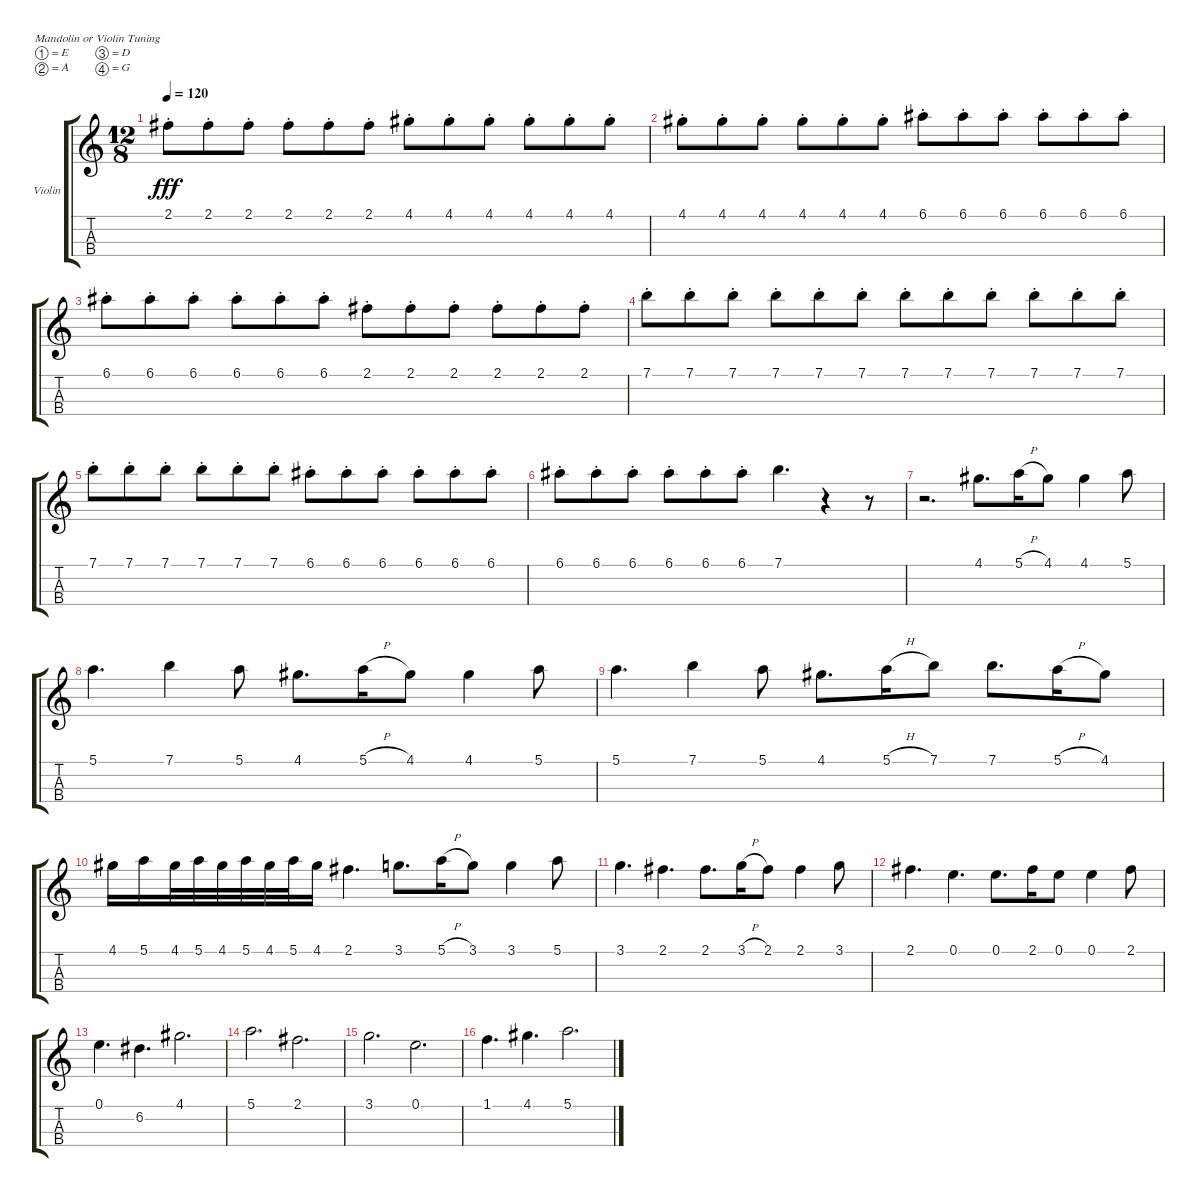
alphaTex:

\defaultSystemsLayout 4
\bracketExtendMode groupsimilarinstruments
\firstSystemTrackNameOrientation horizontal
\otherSystemsTrackNameOrientation horizontal
\track ("Violin" "Violin") {instrument violin}
\staff {score tabs}
\tuning (E5 A4 D4 G3)
\ts (12 8)
\tempo 120
\clef g2
\ks c
2.1{st}.8{dy fff} 2.1{st}.8 2.1{st}.8 2.1{st}.8 2.1{st}.8 2.1{st}.8 4.1{st}.8 4.1{st}.8 4.1{st}.8 4.1{st}.8 4.1{st}.8 4.1{st}.8 |
4.1{st}.8 4.1{st}.8 4.1{st}.8 4.1{st}.8 4.1{st}.8 4.1{st}.8 6.1{st}.8 6.1{st}.8 6.1{st}.8 6.1{st}.8 6.1{st}.8 6.1{st}.8 |
6.1{st}.8 6.1{st}.8 6.1{st}.8 6.1{st}.8 6.1{st}.8 6.1{st}.8 2.1{st}.8 2.1{st}.8 2.1{st}.8 2.1{st}.8 2.1{st}.8 2.1{st}.8 |
7.1{st}.8 7.1{st}.8 7.1{st}.8 7.1{st}.8 7.1{st}.8 7.1{st}.8 7.1{st}.8 7.1{st}.8 7.1{st}.8 7.1{st}.8 7.1{st}.8 7.1{st}.8 |
7.1{st}.8 7.1{st}.8 7.1{st}.8 7.1{st}.8 7.1{st}.8 7.1{st}.8 6.1{st}.8 6.1{st}.8 6.1{st}.8 6.1{st}.8 6.1{st}.8 6.1{st}.8 |
6.1{st}.8 6.1{st}.8 6.1{st}.8 6.1{st}.8 6.1{st}.8 6.1{st}.8 7.1.4{d} r.4 r.8 |
r.2{d} 4.1.8{d} 5.1{h}.16 4.1.8 4.1.4 5.1.8 |
5.1.4{d} 7.1.4 5.1.8 4.1.8{d} 5.1{h}.16 4.1.8 4.1.4 5.1.8 |
5.1.4{d} 7.1.4 5.1.8 4.1.8{d} 5.1{h}.16 7.1.8 7.1.8{d} 5.1{h}.16 4.1.8 |
4.1.16 5.1.16 4.1.32 5.1.32 4.1.32 5.1.32 4.1.32 5.1.32 4.1.16 2.1.4{d} 3.1.8{d} 5.1{h}.16 3.1.8 3.1.4 5.1.8 |
3.1.4{d} 2.1.4{d} 2.1.8{d} 3.1{h}.16 2.1.8 2.1.4 3.1.8 |
2.1.4{d} 0.1.4{d} 0.1.8{d} 2.1.16 0.1.8 0.1.4 2.1.8 |
0.1.4{d} 6.2.4{d} 4.1.2{d} |
5.1.2{d} 2.1.2{d} |
3.1.2{d} 0.1.2{d} |
1.1.4{d} 4.1.4{d} 5.1.2{d}
